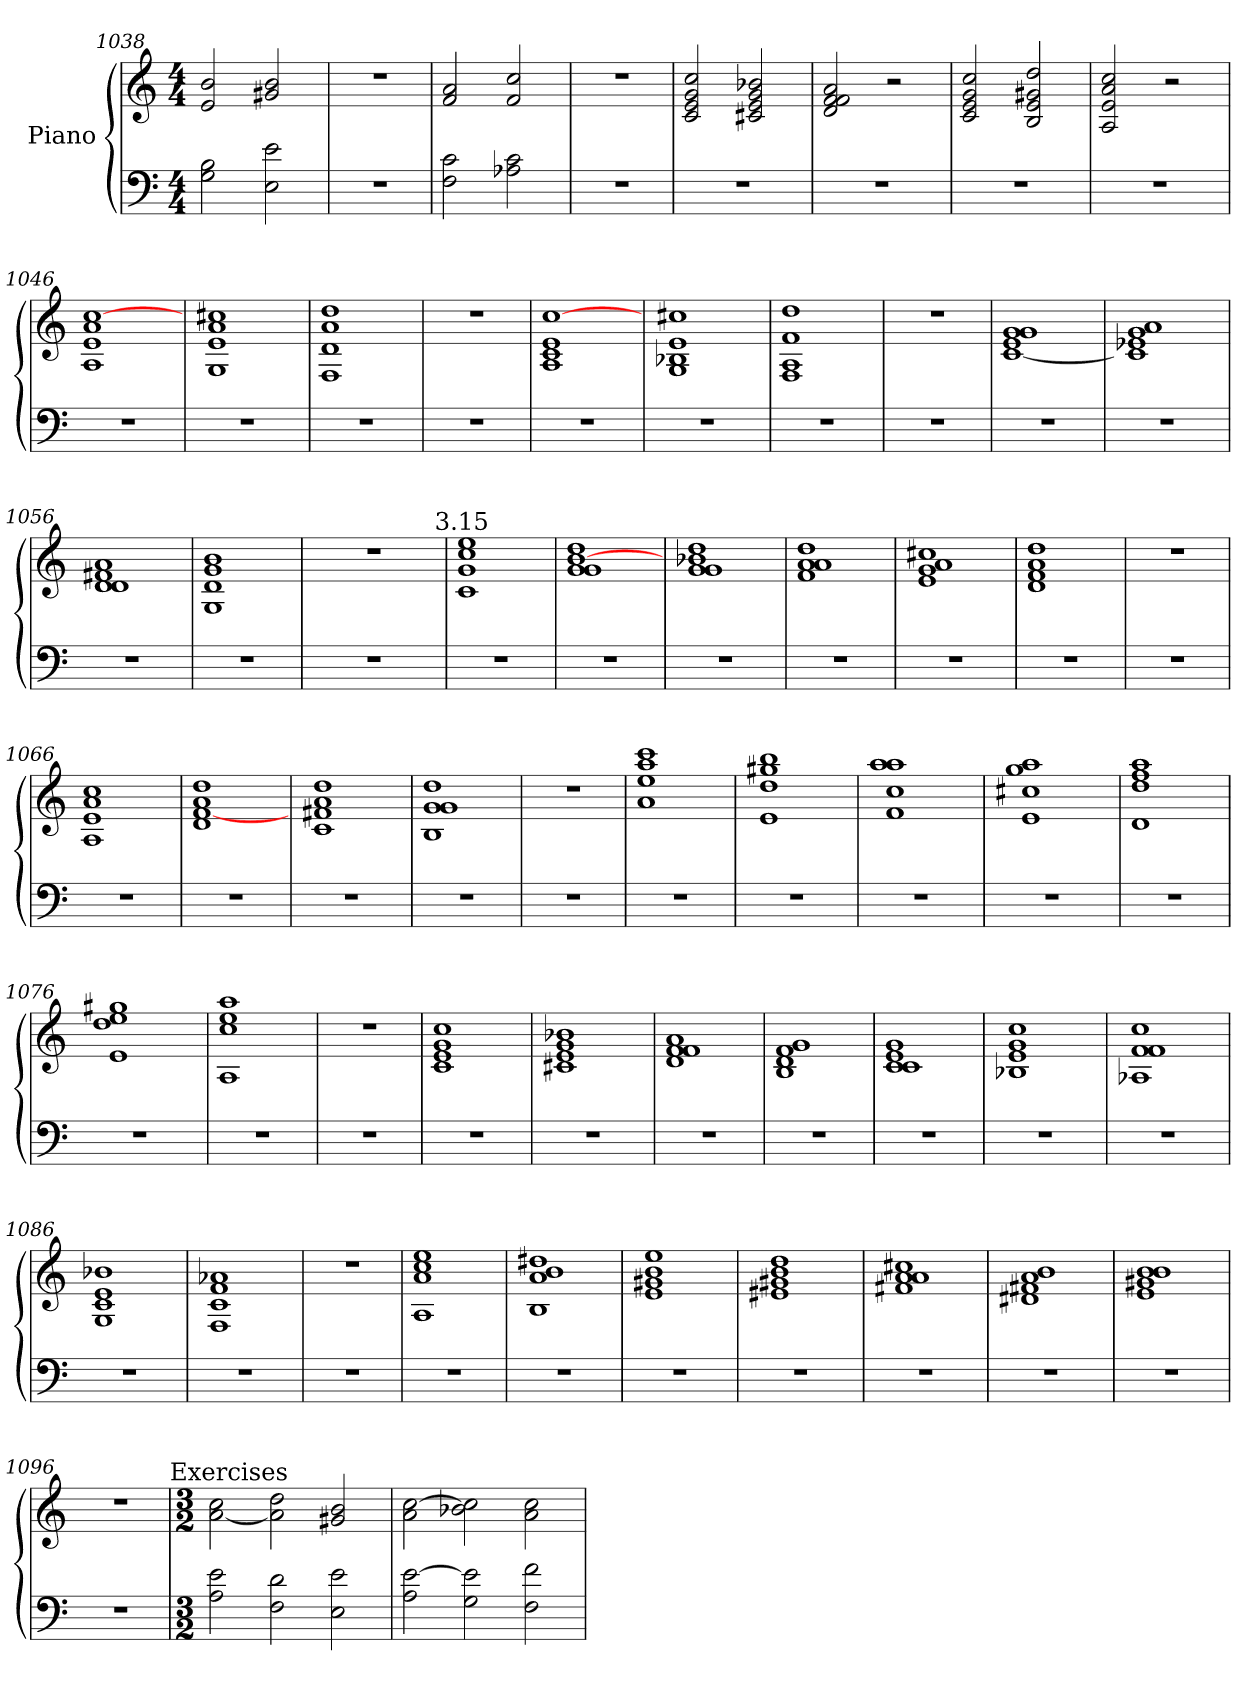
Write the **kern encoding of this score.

**kern	**kern
*part1	*part1
*staff2	*staff1
*I"Piano	*
*clefF4	*clefG2
*k[]	*k[]
*C:	*C:
*M4/4	*M4/4
=1038	=1038
2G\ 2B\	2e/ 2b/
2E\ 2e\	2g#X/ 2b/
!!LO:PB:g=z
=1039	=1039
1r	1r
=1040	=1040
2F\ 2c\	2f/ 2a/
2A-X\ 2c\	2f/ 2cc/
=1041	=1041
1r	1r
=1042	=1042
1r	2c/ 2e/ 2g/ 2cc/
.	2c#X/ 2e/ 2g/ 2b-X/
=1043	=1043
1r	2d/ 2f/ 2f/ 2a/
.	2r
=1044	=1044
1r	2c/ 2e/ 2g/ 2cc/
.	2B/ 2e/ 2g#X/ 2dd/
=1045	=1045
1r	2A/ 2e/ 2a/ 2cc/
.	2r
!!LO:LB:g=z
=1046	=1046
1r	1A 1e 1a [1cc
=1047	=1047
1r	1G 1e 1a 1cc#X
=1048	=1048
1r	1F 1d 1a 1dd
=1049	=1049
1r	1r
=1050	=1050
1r	1A 1c 1e [1cc
=1051	=1051
1r	1G 1B-X 1e 1cc#X
=1052	=1052
1r	1F 1A 1f 1dd
=1053	=1053
1r	1r
!!LO:LB:g=z
=1054	=1054
1r	[1c 1e 1g 1g
=1055	=1055
1r	1c] 1e-X 1g 1a
=1056	=1056
1r	1d 1d 1f#X 1a
=1057	=1057
1r	1G 1d 1g 1b
=1058	=1058
*	*^
1r	1r	2ryy
.	.	4...ryy
!	!	!LO:TX:a:t=3.15
.	.	32ryy
*	*v	*v
=1059	=1059
1r	1c 1g 1cc 1ee
=1060	=1060
1r	1g 1g [1b 1dd
=1061	=1061
1r	1g 1g 1b-X 1dd
!!LO:LB:g=z
=1062	=1062
1r	1f 1a 1a 1dd
=1063	=1063
1r	1e 1g 1a 1cc#X
=1064	=1064
1r	1d 1f 1a 1dd
=1065	=1065
1r	1r
=1066	=1066
1r	1A 1e 1a 1cc
=1067	=1067
1r	1d [1f 1a 1dd
=1068	=1068
1r	1c 1f#X 1a 1dd
=1069	=1069
1r	1B 1g 1g 1dd
!!LO:LB:g=z
=1070	=1070
1r	1r
=1071	=1071
1r	1a 1ee 1aa 1ccc
=1072	=1072
1r	1e 1dd 1gg#X 1bb
=1073	=1073
1r	1f 1cc 1aa 1aa
=1074	=1074
1r	1e 1cc#X 1gg 1aa
=1075	=1075
1r	1d 1dd 1ff 1aa
=1076	=1076
1r	1e 1dd 1ee 1gg#X
=1077	=1077
1r	1A 1cc 1ee 1aa
!!LO:PB:g=z
=1078	=1078
1r	1r
=1079	=1079
1r	1c 1e 1g 1cc
=1080	=1080
1r	1c#X 1e 1g 1b-X
=1081	=1081
1r	1d 1f 1f 1a
=1082	=1082
1r	1B 1d 1f 1g
=1083	=1083
1r	1c 1c 1e 1g
=1084	=1084
1r	1B-X 1e 1g 1cc
=1085	=1085
1r	1A-X 1f 1f 1cc
!!LO:LB:g=z
=1086	=1086
1r	1G 1c 1e 1b-X
=1087	=1087
1r	1F 1c 1f 1a-X
=1088	=1088
1r	1r
=1089	=1089
1r	1A 1a 1cc 1ee
=1090	=1090
1r	1B 1a 1b 1dd#X
=1091	=1091
1r	1e 1g#X 1b 1ee
=1092	=1092
1r	1e#X 1g#X 1b 1dd
!!LO:LB:g=z
=1093	=1093
1r	1f#X 1a 1a 1cc#X
=1094	=1094
1r	1d#X 1f#X 1a 1b
=1095	=1095
1r	1e 1g#X 1b 1b
=1096	=1096
1r	1r
!	!LO:TX:a:t=Exercises
=1097	=1097
*M3/2	*M3/2
2A\ 2e\	[2a\ 2cc\
2F\ 2d\	2a\] 2dd\
2E\ 2e\	2g#X/ 2b/
=1098	=1098
2A\ [2e\	2a\ [2cc\
2G\ 2e\]	2b-X\ 2cc\]
2F\ 2f\	2a\ 2cc\
=	=
*-	*-
